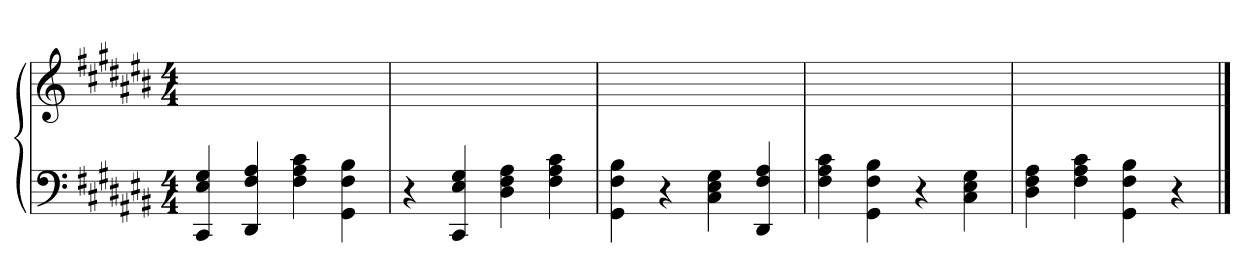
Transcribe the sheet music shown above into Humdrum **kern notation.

**kern	**kern
*part2	*part1
*staff2	*staff1
*clefF4	*clefG2
*k[f#c#g#d#a#e#b#]	*k[f#c#g#d#a#e#b#]
*C#:	*C#:
*M4/4	*M4/4
*MM60	*MM60
=1	=1
4CC# 4E# 4G#	1ryy
4DD# 4F# 4A#	.
4F# 4A# 4c#	.
4GG# 4F# 4B#	.
=2	=2
4r	1ryy
4CC# 4E# 4G#	.
4D# 4F# 4A#	.
4F# 4A# 4c#	.
=3	=3
4GG# 4F# 4B#	1ryy
4r	.
4C# 4E# 4G#	.
4DD# 4F# 4A#	.
=4	=4
4F# 4A# 4c#	1ryy
4GG# 4F# 4B#	.
4r	.
4C# 4E# 4G#	.
=5	=5
4D# 4F# 4A#	1ryy
4F# 4A# 4c#	.
4GG# 4F# 4B#	.
4r	.
==	==
*-	*-
